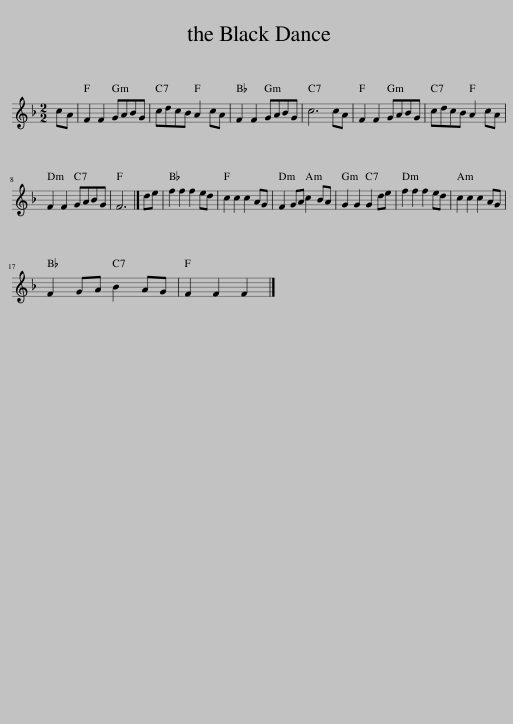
X:1
L:1/8
M:2/2
I:linebreak $
K:F
V:1 treble
V:1
 cA | F2 F2 GABG | cdcB A2 cA | F2 F2 GABG | c6 cA | %5
 F2 F2 GABG | cdcB A2 cA |$ F2 F2 GABG | F6 |] de | %10
 f2 f2 f2 ed | c2 c2 c2 AG | F2 GA c2 BA | G2 G2 G2 de | f2 f2 f2 ed | %15
 c2 c2 c2 AG |$ F2 GA B2 AG | F2 F2 F2 |] %18
